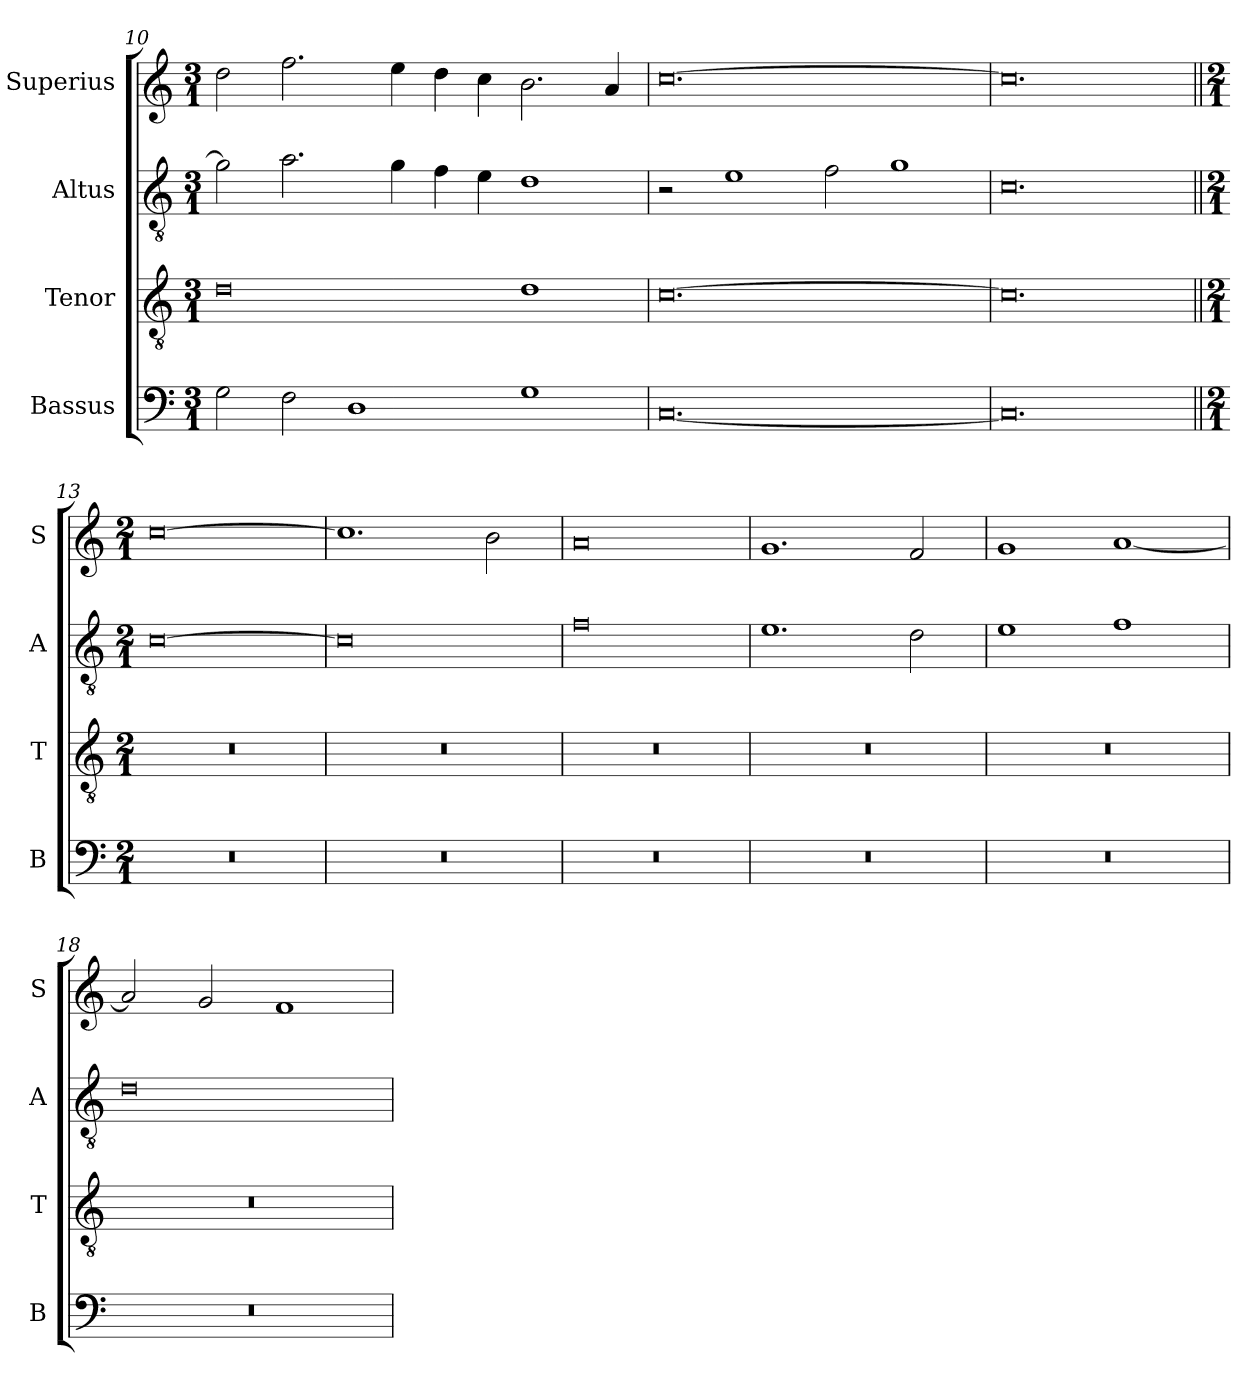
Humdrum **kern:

**kern	**kern	**kern	**kern
*part4	*part3	*part2	*part1
*staff4	*staff3	*staff2	*staff1
*I"Bassus	*I"Tenor	*I"Altus	*I"Superius
*I'B	*I'T	*I'A	*I'S
*clefF4	*clefGv2	*clefGv2	*clefG2
*k[]	*k[]	*k[]	*k[]
*M3/1	*M3/1	*M3/1	*M3/1
=10	=10	=10	=10
2G\	0d	2g\]	2dd\
2F\	.	2.a\	2.ff\
1D	.	.	.
.	.	4g\	4ee\
.	.	4f\	4dd\
.	.	4e\	4cc\
1G	1d	1d	2.b\
.	.	.	4a/
=11	=11	=11	=11
[0.C	[0.c	2r	[0.cc
.	.	1e	.
.	.	2f\	.
.	.	1g	.
=12	=12	=12	=12
0.C]	0.c]	0.c	0.cc]
!!LO:LB:g=z
=13||	=13||	=13||	=13||
*M2/1	*M2/1	*M2/1	*M2/1
0r	0r	[0c	[0cc
=14	=14	=14	=14
0r	0r	0c]	1.cc]
.	.	.	2b\
=15	=15	=15	=15
0r	0r	0f	0a
=16	=16	=16	=16
0r	0r	1.e	1.g
.	.	2d\	2f/
=17	=17	=17	=17
0r	0r	1e	1g
.	.	1f	[1a
=18	=18	=18	=18
0r	0r	0d	2a/]
.	.	.	2g/
.	.	.	1f
=	=	=	=
*-	*-	*-	*-
